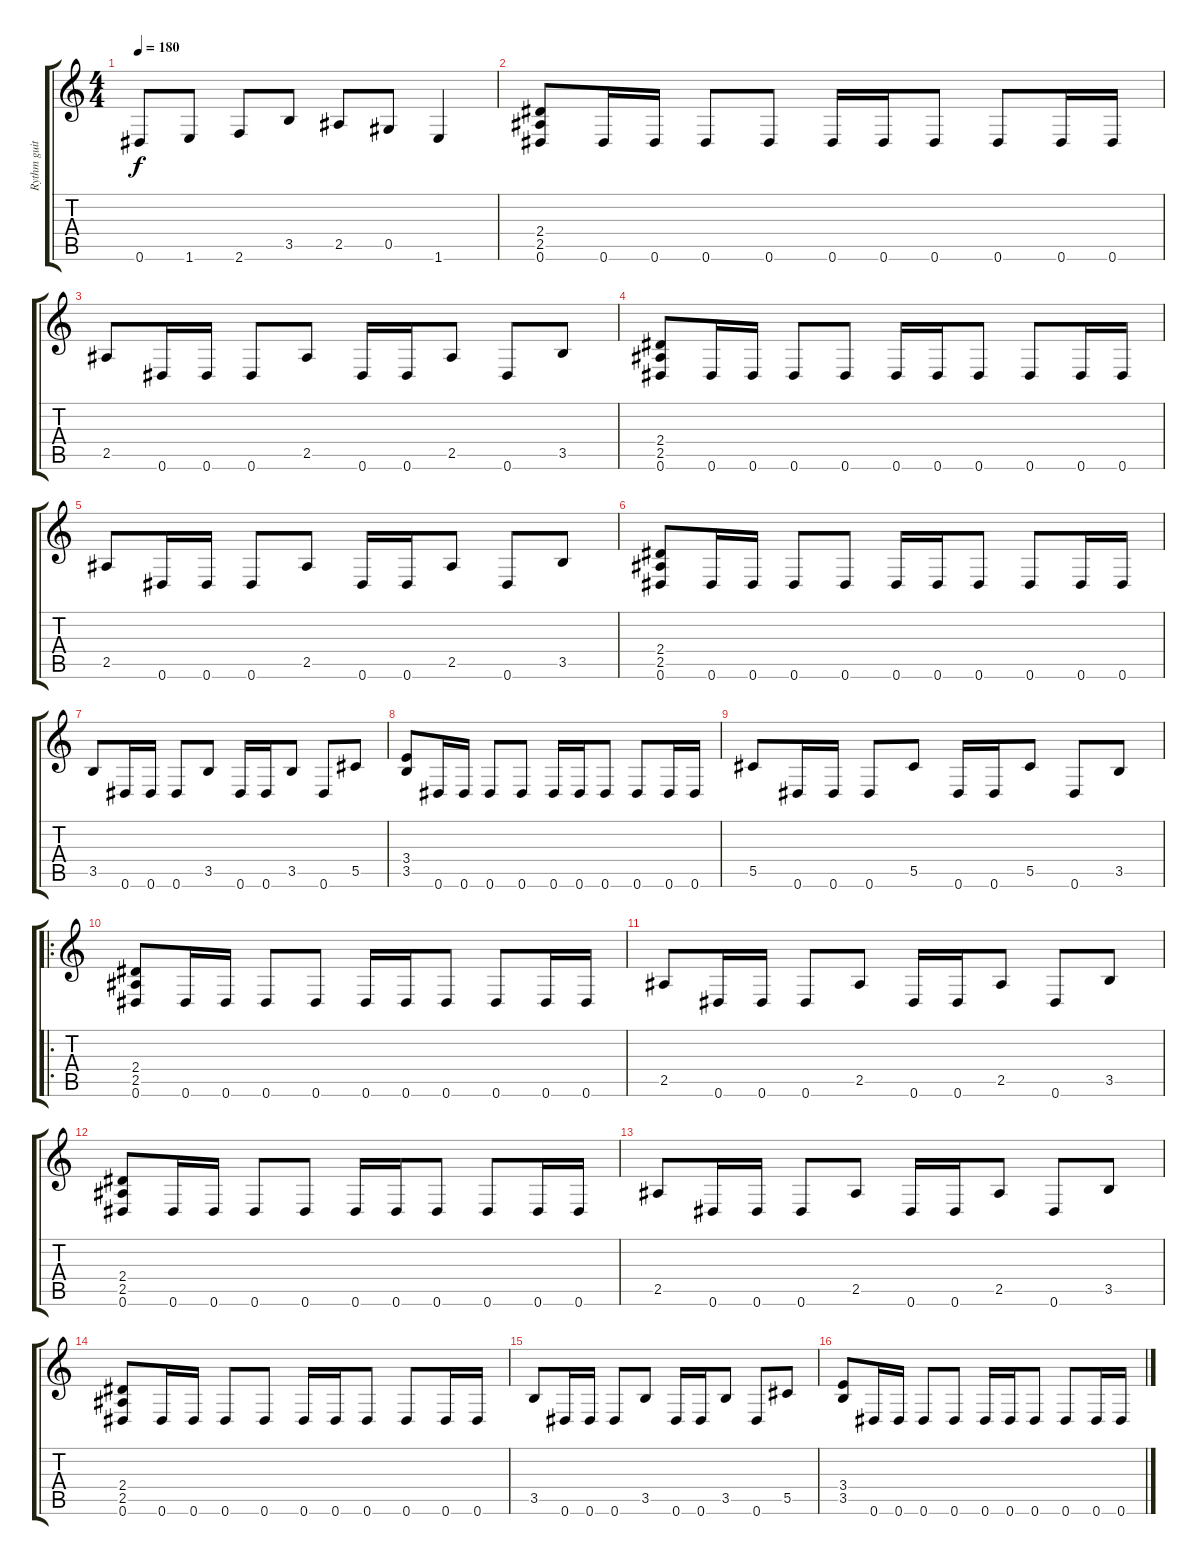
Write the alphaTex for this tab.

\track ("Rythm guitar Eb" "Rythm guit") {instrument distortionguitar}
\staff {score tabs}
\tuning (Eb4 Bb3 Gb3 Db3 Ab2 Eb2) {hide}
\ts (4 4)
\tempo 180
\clef g2
\ks c
0.6.8{dy f} 1.6.8 2.6.8 3.5.8 2.5.8 0.5.8 1.6.4 |
(2.4 2.5 0.6).8 0.6.16 0.6.16 0.6.8 0.6.8 0.6.16 0.6.16 0.6.8 0.6.8 0.6.16 0.6.16 |
2.5.8 0.6.16 0.6.16 0.6.8 2.5.8 0.6.16 0.6.16 2.5.8 0.6.8 3.5.8 |
(2.4 2.5 0.6).8 0.6.16 0.6.16 0.6.8 0.6.8 0.6.16 0.6.16 0.6.8 0.6.8 0.6.16 0.6.16 |
2.5.8 0.6.16 0.6.16 0.6.8 2.5.8 0.6.16 0.6.16 2.5.8 0.6.8 3.5.8 |
(2.4 2.5 0.6).8 0.6.16 0.6.16 0.6.8 0.6.8 0.6.16 0.6.16 0.6.8 0.6.8 0.6.16 0.6.16 |
3.5.8 0.6.16 0.6.16 0.6.8 3.5.8 0.6.16 0.6.16 3.5.8 0.6.8 5.5.8 |
(3.4 3.5).8 0.6.16 0.6.16 0.6.8 0.6.8 0.6.16 0.6.16 0.6.8 0.6.8 0.6.16 0.6.16 |
5.5.8 0.6.16 0.6.16 0.6.8 5.5.8 0.6.16 0.6.16 5.5.8 0.6.8 3.5.8 |
\ro
(2.4 2.5 0.6).8 0.6.16 0.6.16 0.6.8 0.6.8 0.6.16 0.6.16 0.6.8 0.6.8 0.6.16 0.6.16 |
2.5.8 0.6.16 0.6.16 0.6.8 2.5.8 0.6.16 0.6.16 2.5.8 0.6.8 3.5.8 |
(2.4 2.5 0.6).8 0.6.16 0.6.16 0.6.8 0.6.8 0.6.16 0.6.16 0.6.8 0.6.8 0.6.16 0.6.16 |
2.5.8 0.6.16 0.6.16 0.6.8 2.5.8 0.6.16 0.6.16 2.5.8 0.6.8 3.5.8 |
(2.4 2.5 0.6).8 0.6.16 0.6.16 0.6.8 0.6.8 0.6.16 0.6.16 0.6.8 0.6.8 0.6.16 0.6.16 |
3.5.8 0.6.16 0.6.16 0.6.8 3.5.8 0.6.16 0.6.16 3.5.8 0.6.8 5.5.8 |
(3.4 3.5).8 0.6.16 0.6.16 0.6.8 0.6.8 0.6.16 0.6.16 0.6.8 0.6.8 0.6.16 0.6.16
